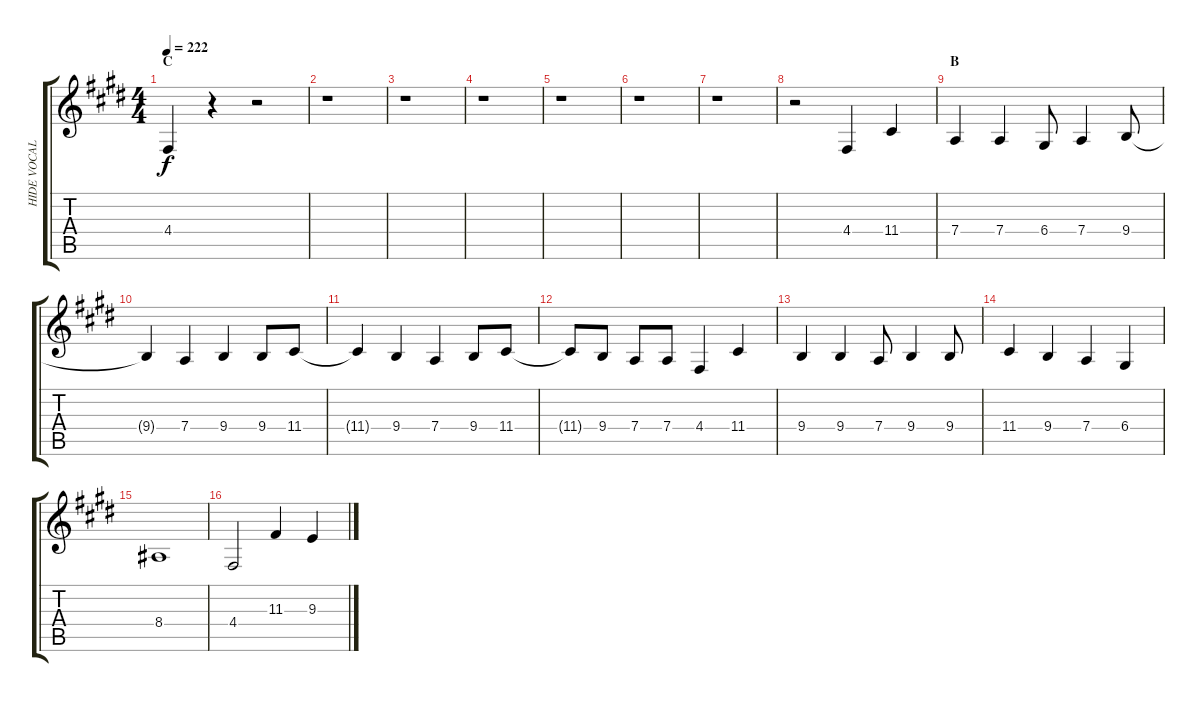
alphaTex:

\track ("HIDE VOCAL" "HIDE VOCAL") {instrument oboe}
\staff {score tabs}
\tuning (E4 B3 G3 D3 A2 E2) {hide}
\ts (4 4)
\section ("" "C")
\tempo 222
\clef g2
\ks c#minor
4.4.4{dy f} r.4 r.2 |
r.1 |
r.1 |
r.1 |
r.1 |
r.1 |
r.1 |
r.2 4.4.4 11.4.4 |
\section ("" "B")
7.4.4 7.4.4 6.4.8 7.4.4 9.4.8 |
9.4{t}.4 7.4.4 9.4.4 9.4.8 11.4.8 |
11.4{t}.4 9.4.4 7.4.4 9.4.8 11.4.8 |
11.4{t}.8 9.4.8 7.4.8 7.4.8 4.4.4 11.4.4 |
9.4.4 9.4.4 7.4.8 9.4.4 9.4.8 |
11.4.4 9.4.4 7.4.4 6.4.4 |
8.4.1 |
4.4.2 11.3.4 9.3.4
